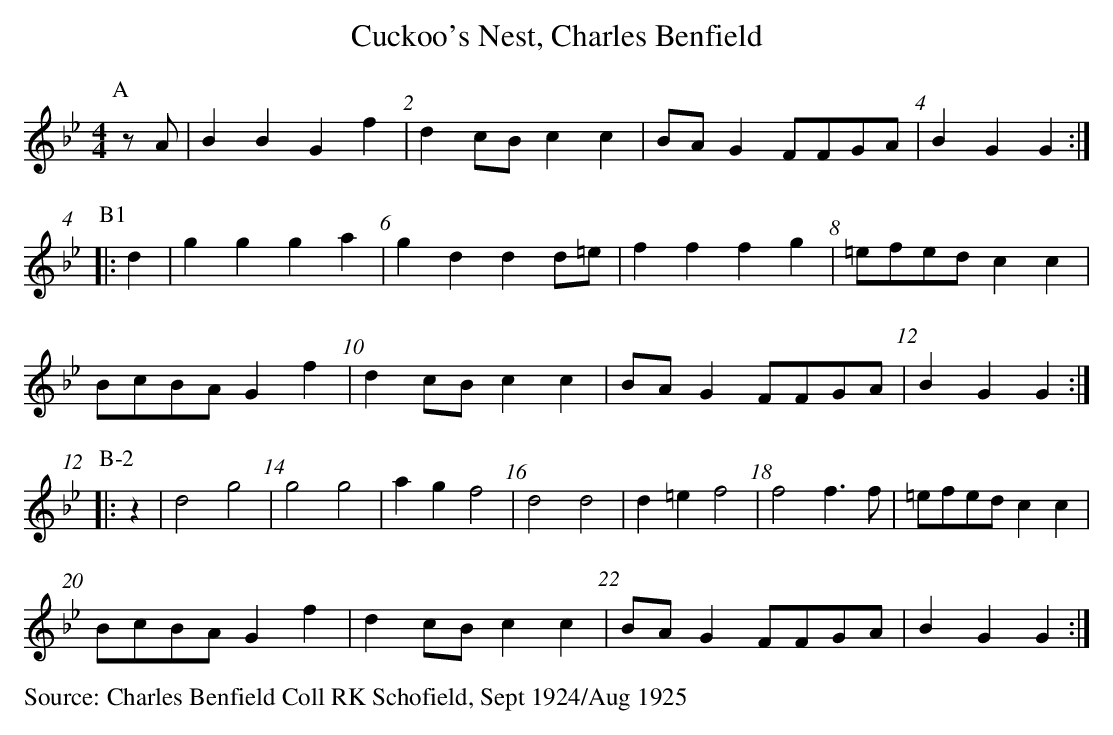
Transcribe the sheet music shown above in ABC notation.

X:1
T: Cuckoo's Nest, Charles Benfield
M:4/4
L:1/4
K:Bb
[P:A]z/A/|BBGf| dc/B/cc | B/A/G F/F/G/A/  | BGG:|
[P:B1]|:d|ggga|gddd/=e/ | fffg | =e/f/e/d/ cc|
B/c/B/A/Gf | dc/B/cc | B/A/G F/F/G/A/ | BGG:|
[P:B-2]|:z|d2g2 | g2g2 | agf2 | d2d2 | d=ef2 | f2f>f | =e/f/e/d/cc |
B/c/B/A/Gf | dc/B/cc | B/A/GF/F/G/A/ | BGG:|
